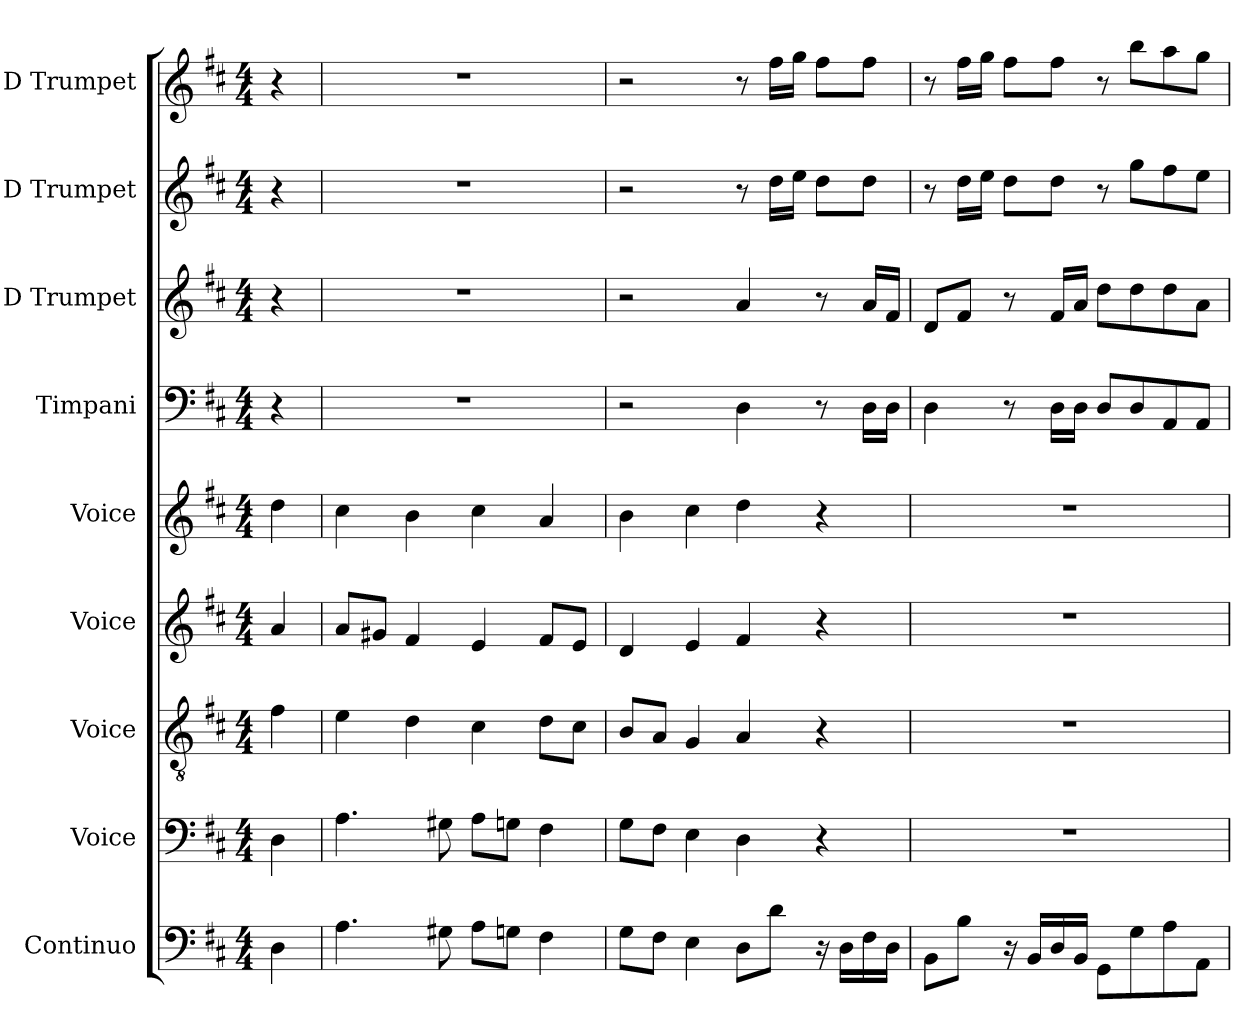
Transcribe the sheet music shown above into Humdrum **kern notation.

**kern	**kern	**kern	**kern	**kern	**kern	**kern	**kern	**kern
*part9	*part8	*part7	*part6	*part5	*part4	*part3	*part2	*part1
*staff9	*staff8	*staff7	*staff6	*staff5	*staff4	*staff3	*staff2	*staff1
*I"Continuo	*I"Voice	*I"Voice	*I"Voice	*I"Voice	*I"Timpani	*I"D Trumpet	*I"D Trumpet	*I"D Trumpet
*I'Cont.	*I'V	*I'V	*I'V	*I'V	*I'Timp.	*I'D Tpt.	*I'D Tpt.	*I'D Tpt.
*clefF4	*clefF4	*clefGv2	*clefG2	*clefG2	*clefF4	*clefG2	*clefG2	*clefG2
*k[f#c#]	*k[f#c#]	*k[f#c#]	*k[f#c#]	*k[f#c#]	*k[f#c#]	*k[f#c#]	*k[f#c#]	*k[f#c#]
*M4/4	*M4/4	*M4/4	*M4/4	*M4/4	*M4/4	*M4/4	*M4/4	*M4/4
=	=	=	=	=	=	=	=	=
4D	4D	4f#	4a	4dd	4r	4r	4r	4r
=2	=2	=2	=2	=2	=2	=2	=2	=2
4.A	4.A	4e	8aL	4cc#	1r	1r	1r	1r
.	.	.	8g#XJ	.	.	.	.	.
.	.	4d	4f#	4b	.	.	.	.
8G#X	8G#X	.	.	.	.	.	.	.
8AL	8AL	4c#	4e	4cc#	.	.	.	.
8GnJ	8GnJ	.	.	.	.	.	.	.
4F#	4F#	8dL	8f#L	4a	.	.	.	.
.	.	8c#J	8eJ	.	.	.	.	.
=3	=3	=3	=3	=3	=3	=3	=3	=3
8GL	8GL	8BL	4d	4b	2r	2r	2r	2r
8F#J	8F#J	8AJ	.	.	.	.	.	.
4E	4E	4G	4e	4cc#	.	.	.	.
8DL	4D	4A	4f#	4dd	4D	4a	8r	8r
8dJ	.	.	.	.	.	.	16ddLL	16ff#LL
.	.	.	.	.	.	.	16eeJJ	16ggJJ
16r	4r	4r	4r	4r	8r	8r	8ddL	8ff#L
16DLL	.	.	.	.	.	.	.	.
16F#	.	.	.	.	16DLL	16aLL	8ddJ	8ff#J
16DJJ	.	.	.	.	16DJJ	16f#JJ	.	.
=4	=4	=4	=4	=4	=4	=4	=4	=4
8BBL	1r	1r	1r	1r	4D	8dL	8r	8r
8BJ	.	.	.	.	.	8f#J	16ddLL	16ff#LL
.	.	.	.	.	.	.	16eeJJ	16ggJJ
16r	.	.	.	.	8r	8r	8ddL	8ff#L
16BBLL	.	.	.	.	.	.	.	.
16D	.	.	.	.	16DLL	16f#LL	8ddJ	8ff#J
16BBJJ	.	.	.	.	16DJJ	16aJJ	.	.
8GGL	.	.	.	.	8DL	8ddL	8r	8r
8G	.	.	.	.	8D	8dd	8ggL	8bbL
8A	.	.	.	.	8AA	8dd	8ff#	8aa
8AAJ	.	.	.	.	8AAJ	8aJ	8eeJ	8ggJ
=	=	=	=	=	=	=	=	=
*-	*-	*-	*-	*-	*-	*-	*-	*-
